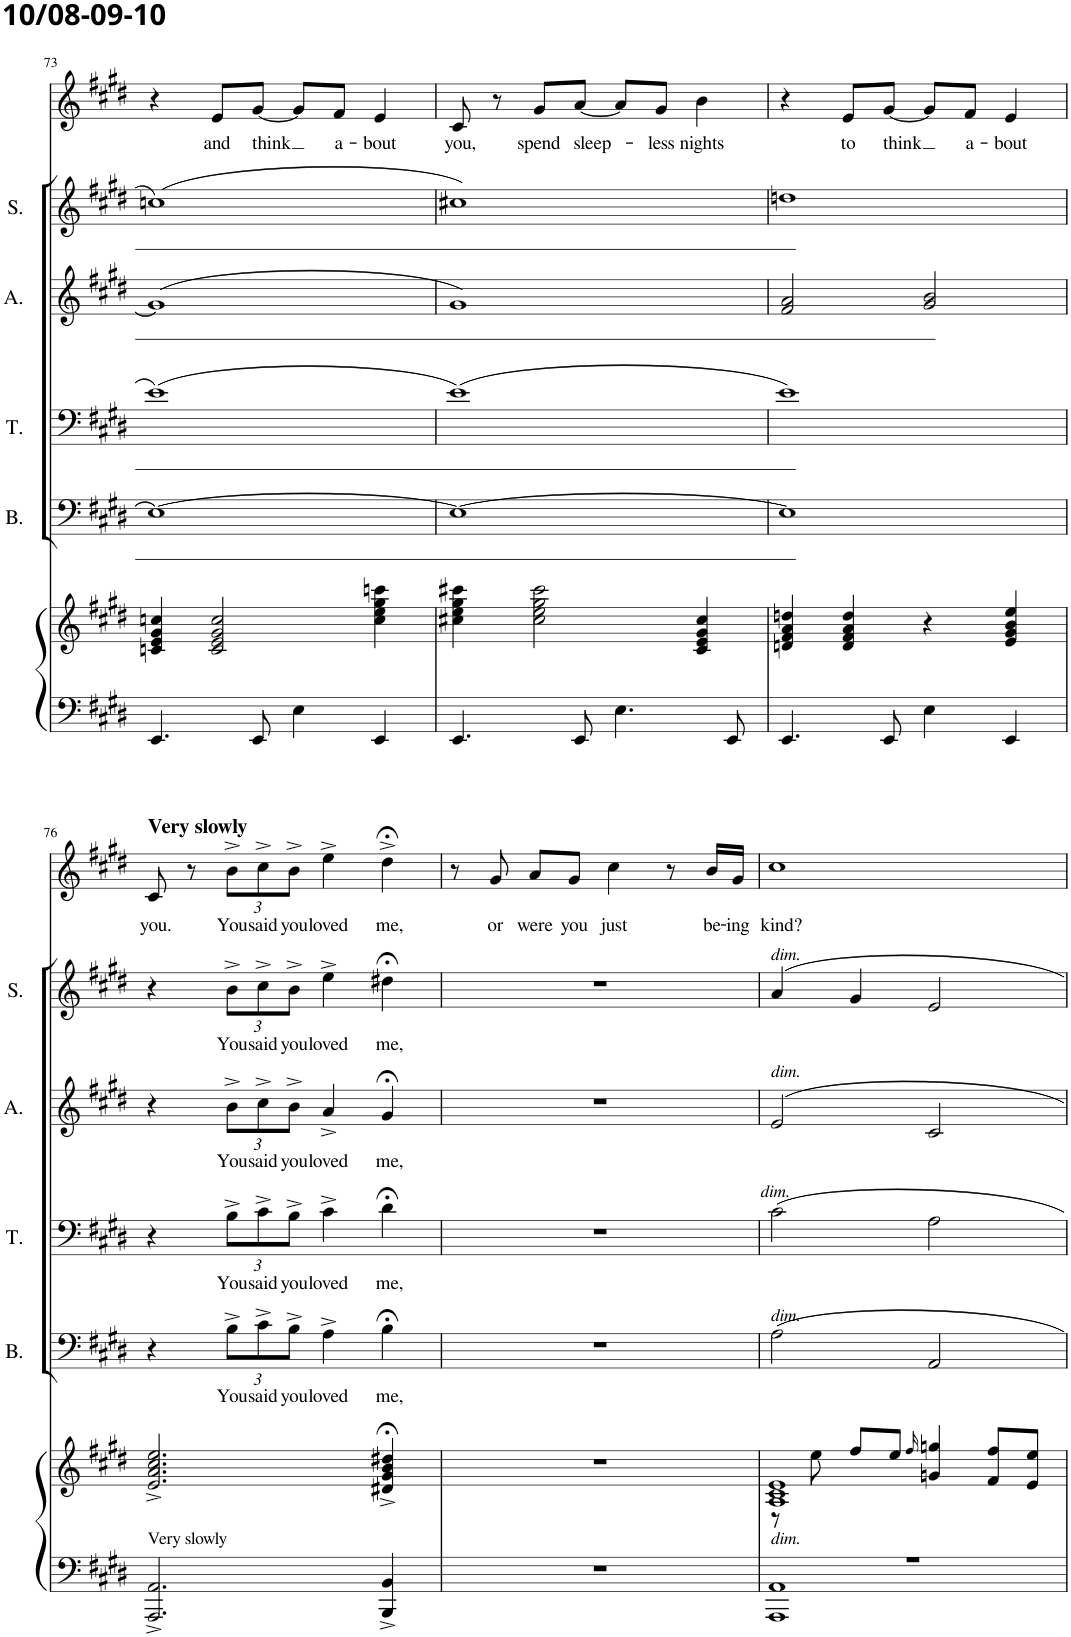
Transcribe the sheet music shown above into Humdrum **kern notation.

**kern	**kern	**kern	**text	**kern	**text	**kern	**text	**kern	**text	**kern	**text
*part6	*part6	*part5	*part5	*part4	*part4	*part3	*part3	*part2	*part2	*part1	*part1
*staff7	*staff6	*staff5	*staff5	*staff4	*staff4	*staff3	*staff3	*staff2	*staff2	*staff1	*staff1
*I"Piano	*	*I"Bass	*	*I"Tenor	*	*I"Alto	*	*I"Soprano	*	*I"Solo	*
*I'Pno	*	*I'B.	*	*I'T.	*	*I'A.	*	*I'S.	*	*	*
!!LO:PB:g=z
*clefF4	*clefG2	*clefF4	*	*clefF4	*	*clefG2	*	*clefG2	*	*clefG2	*
*k[f#c#g#d#]	*k[f#c#g#d#]	*k[f#c#g#d#]	*	*k[f#c#g#d#]	*	*k[f#c#g#d#]	*	*k[f#c#g#d#]	*	*k[f#c#g#d#]	*
*M4/4	*M4/4	*M4/4	*	*M4/4	*	*M4/4	*	*M4/4	*	*M4/4	*
=73	=73	=73	=73	=73	=73	=73	=73	=73	=73	=73	=73
4.EE/	4cn/ 4e/ 4g#/ 4ccn/	1E_	.	(1e	.	(>1g#]	.	(1ccn	.	4r	.
!	!	!	!	!	!	!	!	!	!	!	!LO:LY:b
.	2c/ 2e/ 2g#/ 2cc/	.	.	.	.	.	.	.	.	8e/L	and
!	!	!	!	!	!	!	!	!	!	!	!LO:LY:b
8EE/	.	.	.	.	.	.	.	.	.	[8g#/J	think
4E\	.	.	.	.	.	.	.	.	.	8g#/L]	.
!	!	!	!	!	!	!	!	!	!	!	!LO:LY:b
.	.	.	.	.	.	.	.	.	.	8f#/J	a-
!	!	!	!	!	!	!	!	!	!	!	!LO:LY:b
4EE/	4cc\ 4ee\ 4gg#\ 4cccn\	.	.	.	.	.	.	.	.	4e/	-bout
=74	=74	=74	=74	=74	=74	=74	=74	=74	=74	=74	=74
!	!	!	!	!	!	!	!	!	!	!	!LO:LY:b
4.EE/	4cc#X\ 4ee\ 4gg#\ 4ccc#X\	1E_	.	(1e)	.	1g#)	.	1cc#X)	.	8c#/	you,
.	.	.	.	.	.	.	.	.	.	8r	.
!	!	!	!	!	!	!	!	!	!	!	!LO:LY:b
.	2cc#\ 2ee\ 2gg#\ 2ccc#\	.	.	.	.	.	.	.	.	8g#/L	spend
!	!	!	!	!	!	!	!	!	!	!	!LO:LY:b
8EE/	.	.	.	.	.	.	.	.	.	[8a/J	sleep-
4.E\	.	.	.	.	.	.	.	.	.	8a/L]	.
!	!	!	!	!	!	!	!	!	!	!	!LO:LY:b
.	.	.	.	.	.	.	.	.	.	8g#/J	-less
!	!	!	!	!	!	!	!	!	!	!	!LO:LY:b
.	4c#/ 4e/ 4g#/ 4cc#/	.	.	.	.	.	.	.	.	4b\	nights
8EE/	.	.	.	.	.	.	.	.	.	.	.
=75	=75	=75	=75	=75	=75	=75	=75	=75	=75	=75	=75
4.EE/	4dn/ 4f#/ 4a/ 4ddn/	1E]	.	1e)	.	2f#/ 2a/	.	1ddn	.	4r	.
!	!	!	!	!	!	!	!	!	!	!	!LO:LY:b
.	4d/ 4f#/ 4a/ 4dd/	.	.	.	.	.	.	.	.	8e/L	to
!	!	!	!	!	!	!	!	!	!	!	!LO:LY:b
8EE/	.	.	.	.	.	.	.	.	.	[8g#/J	think
4E\	4r	.	.	.	.	2g#/ 2b/	.	.	.	8g#/L]	.
!	!	!	!	!	!	!	!	!	!	!	!LO:LY:b
.	.	.	.	.	.	.	.	.	.	8f#/J	a-
!	!	!	!	!	!	!	!	!	!	!	!LO:LY:b
4EE/	4e/ 4g#/ 4b/ 4ee/	.	.	.	.	.	.	.	.	4e/	-bout
!!LO:LB:g=z
=76	=76	=76	=76	=76	=76	=76	=76	=76	=76	=76	=76
!	!	!	!	!	!	!	!	!	!	!LO:TX:a:B:t=Very slowly	!
!LO:TX:a:t=Very slowly	!	!	!	!	!	!	!	!	!	!	!
!	!	!	!	!	!	!	!	!	!	!	!LO:LY:b
2.AAA/^ 2.AA/^	2.e/^ 2.a/^ 2.cc#/^ 2.ee/^	4r	.	4r	.	4r	.	4r	.	8c#/	you.
.	.	.	.	.	.	.	.	.	.	8r	.
*	*	*Xbrackettup	*	*	*	*	*	*	*	*	*
!	!	!	!LO:LY:b	!	!	!	!	!	!	!	!
*	*	*	*	*Xbrackettup	*	*	*	*	*	*	*
!	!	!	!	!	!LO:LY:b	!	!	!	!	!	!
*	*	*	*	*	*	*Xbrackettup	*	*	*	*	*
!	!	!	!	!	!	!	!LO:LY:b	!	!	!	!
*	*	*	*	*	*	*	*	*Xbrackettup	*	*	*
!	!	!	!	!	!	!	!	!	!LO:LY:b	!	!
*	*	*	*	*	*	*	*	*	*	*Xbrackettup	*
!	!	!	!	!	!	!	!	!	!	!	!LO:LY:b
.	.	12B^\L	You	12B^\L	You	12b^\L	You	12b^\L	You	12b^\L	You
!	!	!	!LO:LY:b	!	!LO:LY:b	!	!LO:LY:b	!	!LO:LY:b	!	!LO:LY:b
.	.	12c#^\	said	12c#^\	said	12cc#^\	said	12cc#^\	said	12cc#^\	said
!	!	!	!LO:LY:b	!	!LO:LY:b	!	!LO:LY:b	!	!LO:LY:b	!	!LO:LY:b
.	.	12B^\J	you	12B^\J	you	12b^\J	you	12b^\J	you	12b^\J	you
!	!	!	!LO:LY:b	!	!LO:LY:b	!	!LO:LY:b	!	!LO:LY:b	!	!LO:LY:b
.	.	4A^\	loved	4c#^\	loved	4a^/	loved	4ee^\	loved	4ee^\	loved
!	!	!	!LO:LY:b	!	!LO:LY:b	!	!LO:LY:b	!	!LO:LY:b	!	!LO:LY:b
4BBB/^ 4BB/^	4d#X/;<^ 4g#/;<^ 4b/;<^ 4dd#X/;<^	4B;<\	me,	4d#;<\	me,	4g#;</	me,	4dd#X;<\	me,	4dd#;<^\	me,
=77	=77	=77	=77	=77	=77	=77	=77	=77	=77	=77	=77
1r	1r	1r	.	1r	.	1r	.	1r	.	8r	.
!	!	!	!	!	!	!	!	!	!	!	!LO:LY:b
.	.	.	.	.	.	.	.	.	.	8g#/	or
!	!	!	!	!	!	!	!	!	!	!	!LO:LY:b
.	.	.	.	.	.	.	.	.	.	8a/L	were
!	!	!	!	!	!	!	!	!	!	!	!LO:LY:b
.	.	.	.	.	.	.	.	.	.	8g#/J	you
!	!	!	!	!	!	!	!	!	!	!	!LO:LY:b
.	.	.	.	.	.	.	.	.	.	4cc#\	just
.	.	.	.	.	.	.	.	.	.	8r	.
!	!	!	!	!	!	!	!	!	!	!	!LO:LY:b
.	.	.	.	.	.	.	.	.	.	16b/LL	be-
!	!	!	!	!	!	!	!	!	!	!	!LO:LY:b
.	.	.	.	.	.	.	.	.	.	16g#/JJ	-ing
=78	=78	=78	=78	=78	=78	=78	=78	=78	=78	=78	=78
*^	*^	*	*	*	*	*	*	*	*	*	*
!	!	!	!	!	!	!	!	!	!	!LO:TX:a:i:t=dim.	!	!	!
!	!	!	!	!	!	!	!	!LO:TX:a:i:t=dim.	!	!	!	!	!
!	!	!	!	!	!	!LO:TX:a:i:t=dim.	!	!	!	!	!	!	!
!	!	!	!	!LO:TX:a:i:t=dim.	!	!	!	!	!	!	!	!	!
!LO:TX:a:i:t=dim.	!	!	!	!	!	!	!	!	!	!	!	!	!
!	!	!	!	!	!	!	!	!	!	!	!	!	!LO:LY:b
1r	1AAA 1AA	1A 1c# 1e	8r	2A\	.	2c#\	.	2e/	.	4a/	.	1cc#	kind?
.	.	.	8ee\	.	.	.	.	.	.	.	.	.	.
.	.	.	8ff#/L	.	.	.	.	.	.	4g#/	.	.	.
.	.	.	8ee/J	.	.	.	.	.	.	.	.	.	.
.	.	.	16qff#/	.	.	.	.	.	.	.	.	.	.
.	.	.	4gn/ 4ggn/	2AA/	.	2A\	.	2c#/	.	2e/	.	.	.
.	.	.	8f#/ 8ff#/L	.	.	.	.	.	.	.	.	.	.
.	.	.	8e/ 8ee/J	.	.	.	.	.	.	.	.	.	.
*v	*v	*	*	*	*	*	*	*	*	*	*	*	*
*	*v	*v	*	*	*	*	*	*	*	*	*	*
=	=	=	=	=	=	=	=	=	=	=	=
*-	*-	*-	*-	*-	*-	*-	*-	*-	*-	*-	*-
